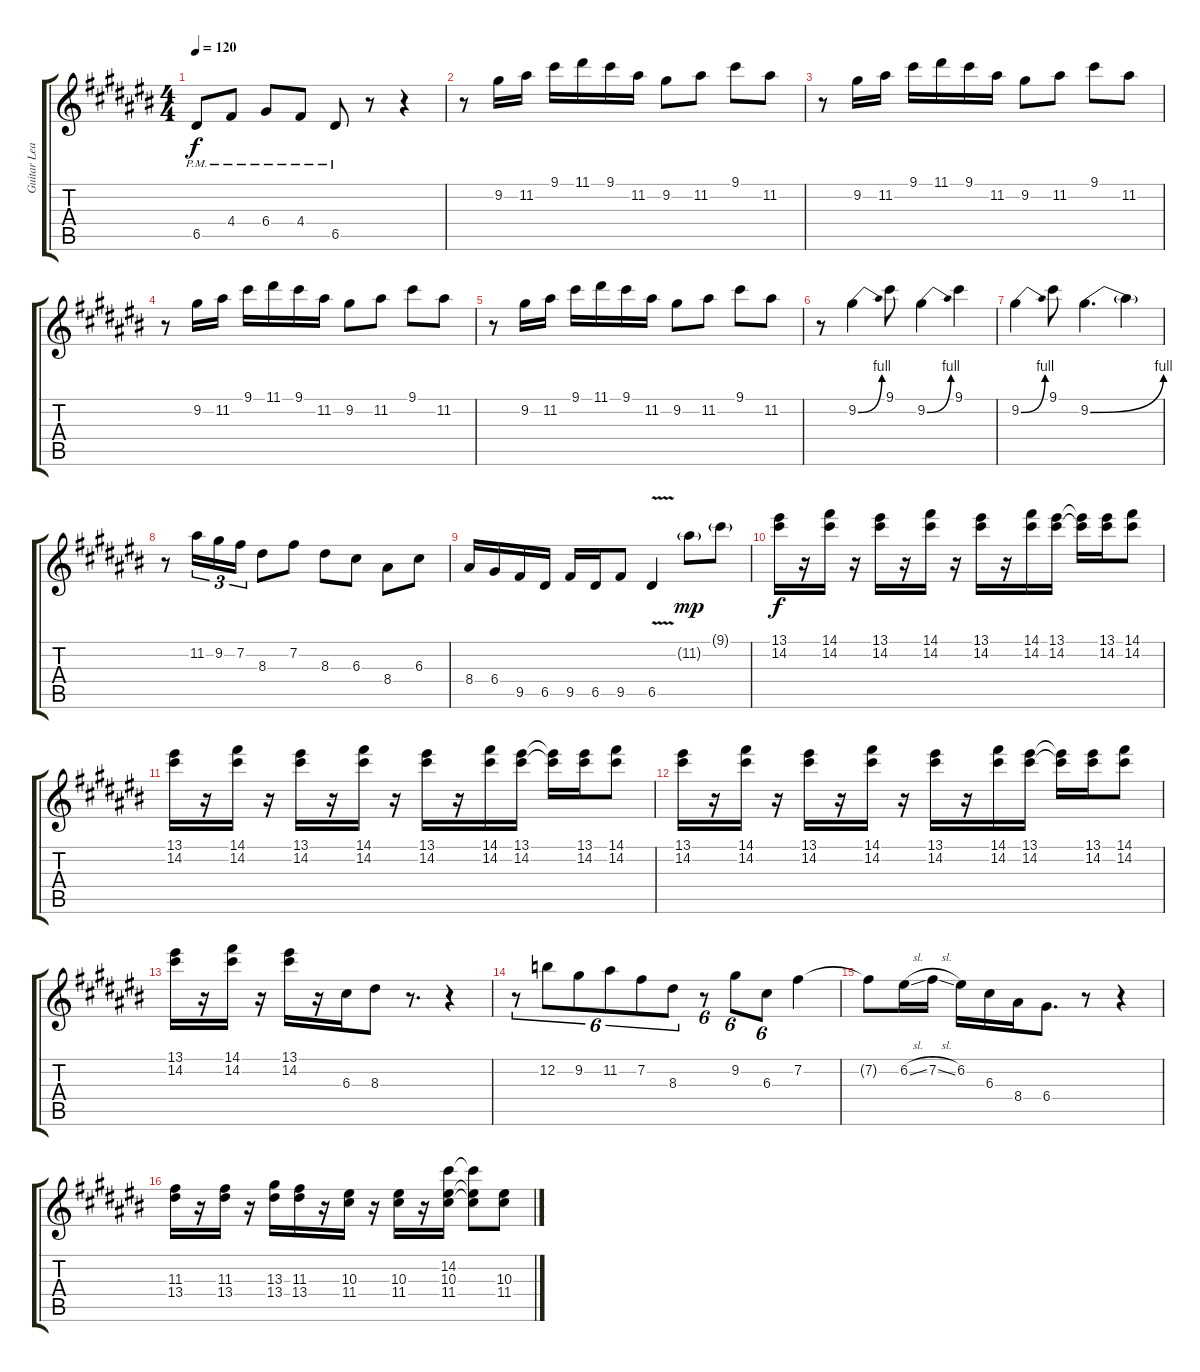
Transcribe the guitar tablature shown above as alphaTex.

\track ("Guitar Lead" "Guitar Lea") {instrument overdrivenguitar}
\staff {score tabs}
\tuning (E4 B3 G3 D3 A2 E2) {hide}
\ts (4 4)
\tempo 120
\clef g2
\ks c#
6.5{pm}.8{dy f} 4.4{pm}.8 6.4{pm}.8 4.4{pm}.8 6.5{pm}.8 r.8 r.4 |
r.8 9.2.16 11.2.16 9.1.16 11.1.16 9.1.16 11.2.16 9.2.8 11.2.8 9.1.8 11.2.8 |
r.8 9.2.16 11.2.16 9.1.16 11.1.16 9.1.16 11.2.16 9.2.8 11.2.8 9.1.8 11.2.8 |
r.8 9.2.16 11.2.16 9.1.16 11.1.16 9.1.16 11.2.16 9.2.8 11.2.8 9.1.8 11.2.8 |
r.8 9.2.16 11.2.16 9.1.16 11.1.16 9.1.16 11.2.16 9.2.8 11.2.8 9.1.8 11.2.8 |
r.8 9.2{be (bend 0 0 60 4)}.4 9.1.8 9.2{be (bend 0 0 60 4)}.4 9.1.4 |
9.2{be (bend 0 0 60 4)}.4 9.1.8 9.2{be (bend 0 0 60 4)}.4{d} 9.2{t}.4 |
r.8 11.2.16{tu (3 2)} 9.2.16{tu (3 2)} 7.2.16{tu (3 2)} 8.3.8 7.2.8 8.3.8 6.3.8 8.4.8 6.3.8 |
8.4.16 6.4.16 9.5.16 6.5.16 9.5.16 6.5.16 9.5.8 6.5{v}.4 11.2{g}.8{dy mp} 9.1{g}.8 |
(13.1 14.2).16{dy f} r.16 (14.1 14.2).16 r.16 (13.1 14.2).16 r.16 (14.1 14.2).16 r.16 (13.1 14.2).16 r.16 (14.1 14.2).16 (13.1 14.2).16 (13.1{t} 14.2{t}).16 (13.1 14.2).16 (14.1 14.2).8 |
(13.1 14.2).16 r.16 (14.1 14.2).16 r.16 (13.1 14.2).16 r.16 (14.1 14.2).16 r.16 (13.1 14.2).16 r.16 (14.1 14.2).16 (13.1 14.2).16 (13.1{t} 14.2{t}).16 (13.1 14.2).16 (14.1 14.2).8 |
(13.1 14.2).16 r.16 (14.1 14.2).16 r.16 (13.1 14.2).16 r.16 (14.1 14.2).16 r.16 (13.1 14.2).16 r.16 (14.1 14.2).16 (13.1 14.2).16 (13.1{t} 14.2{t}).16 (13.1 14.2).16 (14.1 14.2).8 |
(13.1 14.2).16 r.16 (14.1 14.2).16 r.16 (13.1 14.2).16 r.16 6.3.16 8.3.8 r.8{d} r.4 |
r.8{tu (6 4)} 12.2.8{tu (6 4)} 9.2.8{tu (6 4)} 11.2.8{tu (6 4)} 7.2.8{tu (6 4)} 8.3.8{tu (6 4)} r.8{tu (6 4)} 9.2.8{tu (6 4)} 6.3.8{tu (6 4)} 7.2.4 |
7.2{t}.8 6.2{sl}.16 7.2{sl}.16 6.2.16 6.3.16 8.4.16 6.4.8{d} r.8 r.4 |
(11.3 13.4).16 r.16 (11.3 13.4).16 r.16 (13.3 13.4).16 (11.3 13.4).16 r.16 (10.3 11.4).16 r.16 (10.3 11.4).16 r.16 (14.2 10.3 11.4).16 (14.2{t} 10.3{t} 11.4{t}).8 (10.3 11.4).8
